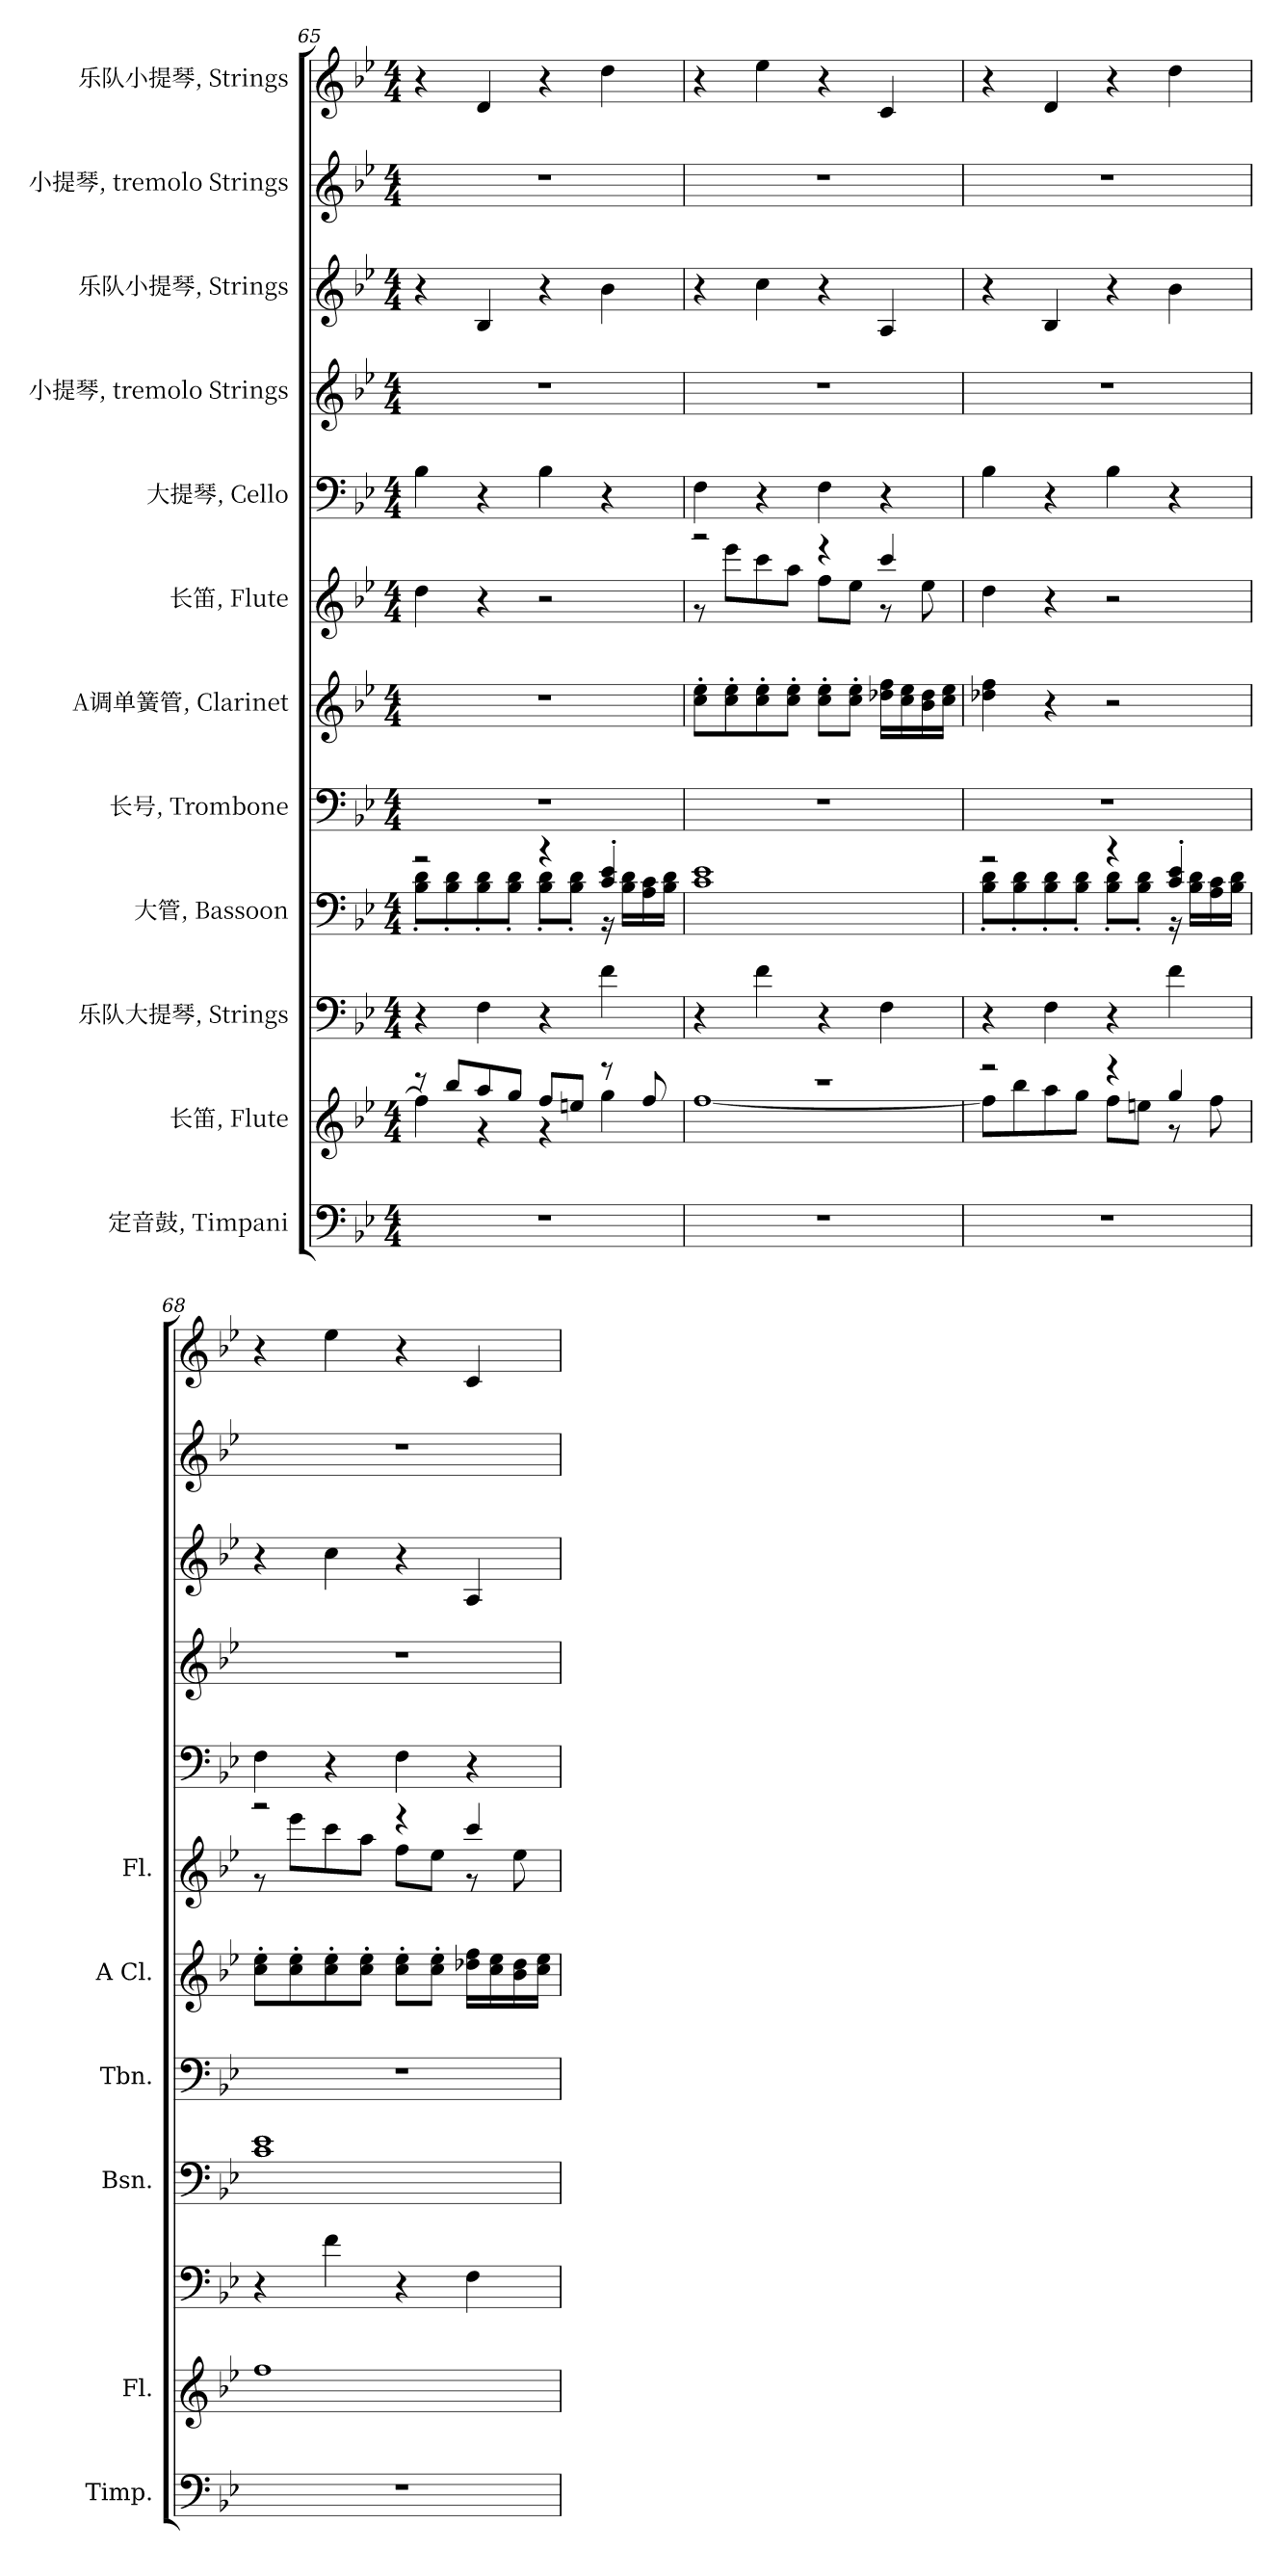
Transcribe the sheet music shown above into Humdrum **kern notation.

**kern	**kern	**kern	**kern	**kern	**kern	**kern	**kern	**kern	**kern	**kern	**kern
*part12	*part11	*part10	*part9	*part8	*part7	*part6	*part5	*part4	*part3	*part2	*part1
*staff12	*staff11	*staff10	*staff9	*staff8	*staff7	*staff6	*staff5	*staff4	*staff3	*staff2	*staff1
*I"定音鼓, Timpani	*I"长笛, Flute	*I"乐队大提琴, Strings	*I"大管, Bassoon	*I"长号, Trombone	*I"A调单簧管, Clarinet	*I"长笛, Flute	*I"大提琴, Cello	*I"小提琴, tremolo Strings	*I"乐队小提琴, Strings	*I"小提琴, tremolo Strings	*I"乐队小提琴, Strings
*I'Timp.	*I'Fl.	*	*I'Bsn.	*I'Tbn.	*I'A Cl.	*I'Fl.	*	*	*	*	*
*clefF4	*clefG2	*clefF4	*clefF4	*clefF4	*clefG2	*clefG2	*clefF4	*clefG2	*clefG2	*clefG2	*clefG2
*	*	*	*	*	*ITrd2c3	*	*	*	*	*	*
*k[b-e-]	*k[b-e-]	*k[b-e-]	*k[b-e-]	*k[b-e-]	*k[f#]	*k[b-e-]	*k[b-e-]	*k[b-e-]	*k[b-e-]	*k[b-e-]	*k[b-e-]
*M4/4	*M4/4	*M4/4	*M4/4	*M4/4	*M4/4	*M4/4	*M4/4	*M4/4	*M4/4	*M4/4	*M4/4
=65	=65	=65	=65	=65	=65	=65	=65	=65	=65	=65	=65
*	*^	*	*^	*	*	*	*	*	*	*	*
1r	8r	4ff\]	4r	2r	8B-\' 8d\'L	1r	1r	4dd\	4B-\	1r	4r	1r	4r
.	8bb-/L	.	.	.	8B-\' 8d\'	.	.	.	.	.	.	.	.
.	8aa/	4r	4F\	.	8B-\' 8d\'	.	.	4r	4r	.	4B-/	.	4d/
.	8gg/J	.	.	.	8B-\' 8d\'J	.	.	.	.	.	.	.	.
.	8ff/L	4r	4r	4r	8B-\' 8d\'L	.	.	2r	4B-\	.	4r	.	4r
.	8een/J	.	.	.	8B-\' 8d\'J	.	.	.	.	.	.	.	.
.	8r	4gg\	4f\	4c/' 4e-/'	16r	.	.	.	4r	.	4b-\	.	4dd\
.	.	.	.	.	16B-\ 16d\LL	.	.	.	.	.	.	.	.
.	8ff/	.	.	.	16A\ 16c\	.	.	.	.	.	.	.	.
.	.	.	.	.	16B-\ 16d\JJ	.	.	.	.	.	.	.	.
*	*	*	*	*v	*v	*	*	*	*	*	*	*	*
=66	=66	=66	=66	=66	=66	=66	=66	=66	=66	=66	=66	=66
*	*	*	*	*	*	*	*^	*	*	*	*	*
1r	1r	[1ff	4r	1c 1e-	1r	8a\' 8cc\'L	2r	8r	4F\	1r	4r	1r	4r
.	.	.	.	.	.	8a\' 8cc\'	.	8eee-\L	.	.	.	.	.
.	.	.	4f\	.	.	8a\' 8cc\'	.	8ccc\	4r	.	4cc\	.	4ee-\
.	.	.	.	.	.	8a\' 8cc\'J	.	8aa\J	.	.	.	.	.
.	.	.	4r	.	.	8a\' 8cc\'L	4r	8ff\L	4F\	.	4r	.	4r
.	.	.	.	.	.	8a\' 8cc\'J	.	8ee-\J	.	.	.	.	.
.	.	.	4F\	.	.	16b-X\ 16dd\LL	4ccc/	8r	4r	.	4A/	.	4c/
.	.	.	.	.	.	16a\ 16cc\	.	.	.	.	.	.	.
.	.	.	.	.	.	16g\ 16b-\	.	8ee-\	.	.	.	.	.
.	.	.	.	.	.	16a\ 16cc\JJ	.	.	.	.	.	.	.
*	*	*	*	*	*	*	*v	*v	*	*	*	*	*
!!LO:PB:g=z
=67	=67	=67	=67	=67	=67	=67	=67	=67	=67	=67	=67	=67
*	*	*	*	*^	*	*	*	*	*	*	*	*
1r	2r	8ff\L]	4r	2r	8B-\' 8d\'L	1r	4b-X\ 4dd\	4dd\	4B-\	1r	4r	1r	4r
.	.	8bb-\	.	.	8B-\' 8d\'	.	.	.	.	.	.	.	.
.	.	8aa\	4F\	.	8B-\' 8d\'	.	4r	4r	4r	.	4B-/	.	4d/
.	.	8gg\J	.	.	8B-\' 8d\'J	.	.	.	.	.	.	.	.
.	4r	8ff\L	4r	4r	8B-\' 8d\'L	.	2r	2r	4B-\	.	4r	.	4r
.	.	8een\J	.	.	8B-\' 8d\'J	.	.	.	.	.	.	.	.
.	4gg/	8r	4f\	4c/' 4e-/'	16r	.	.	.	4r	.	4b-\	.	4dd\
.	.	.	.	.	16B-\ 16d\LL	.	.	.	.	.	.	.	.
.	.	8ff\	.	.	16A\ 16c\	.	.	.	.	.	.	.	.
.	.	.	.	.	16B-\ 16d\JJ	.	.	.	.	.	.	.	.
*	*v	*v	*	*v	*v	*	*	*	*	*	*	*	*
=68	=68	=68	=68	=68	=68	=68	=68	=68	=68	=68	=68
*	*	*	*	*	*	*^	*	*	*	*	*
1r	1ff	4r	1c 1e-	1r	8a\' 8cc\'L	2r	8r	4F\	1r	4r	1r	4r
.	.	.	.	.	8a\' 8cc\'	.	8eee-\L	.	.	.	.	.
.	.	4f\	.	.	8a\' 8cc\'	.	8ccc\	4r	.	4cc\	.	4ee-\
.	.	.	.	.	8a\' 8cc\'J	.	8aa\J	.	.	.	.	.
.	.	4r	.	.	8a\' 8cc\'L	4r	8ff\L	4F\	.	4r	.	4r
.	.	.	.	.	8a\' 8cc\'J	.	8ee-\J	.	.	.	.	.
.	.	4F\	.	.	16b-X\ 16dd\LL	4ccc/	8r	4r	.	4A/	.	4c/
.	.	.	.	.	16a\ 16cc\	.	.	.	.	.	.	.
.	.	.	.	.	16g\ 16b-\	.	8ee-\	.	.	.	.	.
.	.	.	.	.	16a\ 16cc\JJ	.	.	.	.	.	.	.
*	*	*	*	*	*	*v	*v	*	*	*	*	*
=	=	=	=	=	=	=	=	=	=	=	=
*-	*-	*-	*-	*-	*-	*-	*-	*-	*-	*-	*-
